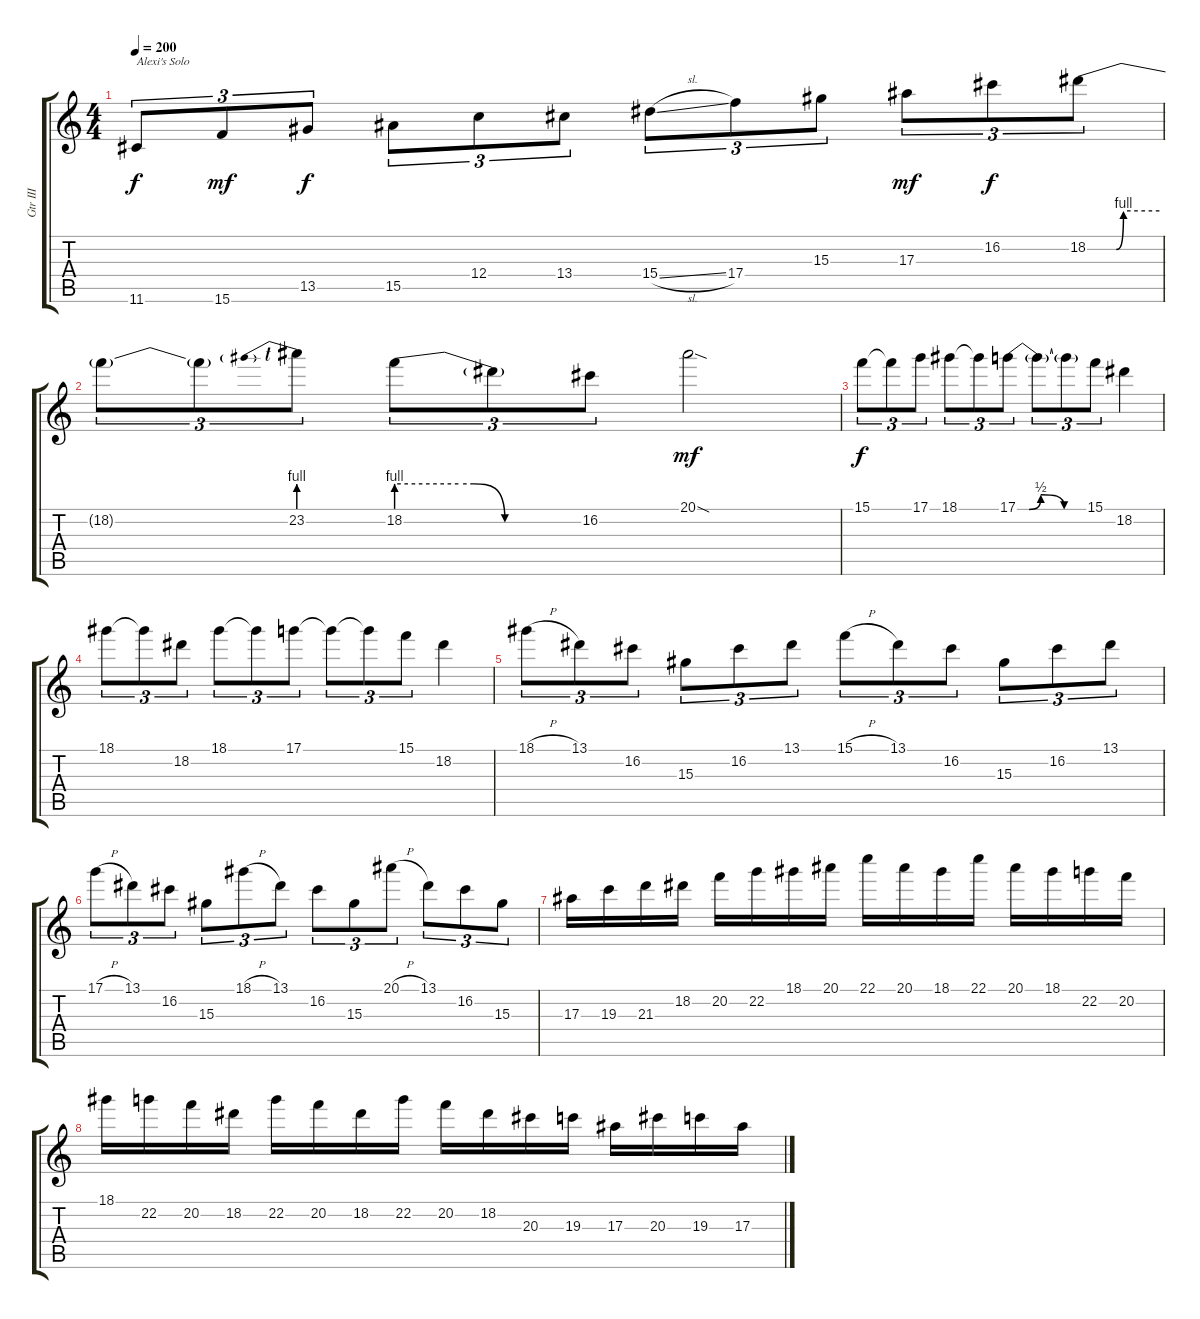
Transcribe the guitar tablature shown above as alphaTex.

\track ("Gtr III" "Gtr III") {instrument distortionguitar}
\staff {score tabs}
\tuning (D4 A3 F3 C3 G2 D2) {hide}
\ts (4 4)
\tempo 200
\clef g2
\ks c
11.6.8{tu (3 2) txt "Alexi's Solo" dy f} 15.6.8{tu (3 2) dy mf} 13.5.8{tu (3 2) dy f} 15.5.8{tu (3 2)} 12.4.8{tu (3 2)} 13.4.8{tu (3 2)} 15.4{sl}.8{tu (3 2)} 17.4.8{tu (3 2)} 15.3.8{tu (3 2)} 17.3.8{tu (3 2) dy mf} 16.2.8{tu (3 2) dy f} 18.2{be (custom 0 0 24 0 30 4 60 4)}.8{tu (3 2)} |
18.2{t}.8{tu (3 2)} 18.2{t}.8{tu (3 2)} 23.2{be (prebend 0 4 60 4) lf 1}.8{tu (3 2)} 18.2{be (custom 0 4 20 4 25 4 35 0 40 0 60 0)}.8{tu (3 2)} 18.2{t}.8{tu (3 2)} 16.2.8{tu (3 2)} 20.1{sod}.2{dy mf} |
15.1.8{tu (3 2) dy f} 15.1{t}.8{tu (3 2)} 17.1.8{tu (3 2)} 18.1.8{tu (3 2)} 18.1{t}.8{tu (3 2)} 17.1{be (custom 0 0 2 0 10 0 20 2 40 0 60 0)}.8{tu (3 2)} 17.1{t}.8{tu (3 2)} 17.1{t}.8{tu (3 2)} 15.1.8{tu (3 2)} 18.2.4 |
18.1.8{tu (3 2)} 18.1{t}.8{tu (3 2)} 18.2.8{tu (3 2)} 18.1.8{tu (3 2)} 18.1{t}.8{tu (3 2)} 17.1.8{tu (3 2)} 17.1{t}.8{tu (3 2)} 17.1{t}.8{tu (3 2)} 15.1.8{tu (3 2)} 18.2.4 |
18.1{h}.8{tu (3 2)} 13.1.8{tu (3 2)} 16.2.8{tu (3 2)} 15.3.8{tu (3 2)} 16.2.8{tu (3 2)} 13.1.8{tu (3 2)} 15.1{h}.8{tu (3 2)} 13.1.8{tu (3 2)} 16.2.8{tu (3 2)} 15.3.8{tu (3 2)} 16.2.8{tu (3 2)} 13.1.8{tu (3 2)} |
17.1{h}.8{tu (3 2)} 13.1.8{tu (3 2)} 16.2.8{tu (3 2)} 15.3.8{tu (3 2)} 18.1{h}.8{tu (3 2)} 13.1.8{tu (3 2)} 16.2.8{tu (3 2)} 15.3.8{tu (3 2)} 20.1{h}.8{tu (3 2)} 13.1.8{tu (3 2)} 16.2.8{tu (3 2)} 15.3.8{tu (3 2)} |
17.3.16 19.3.16 21.3.16 18.2.16 20.2.16 22.2.16 18.1.16 20.1.16 22.1.16 20.1.16 18.1.16 22.1.16 20.1.16 18.1.16 22.2.16 20.2.16 |
18.1.16 22.2.16 20.2.16 18.2.16 22.2.16 20.2.16 18.2.16 22.2.16 20.2.16 18.2.16 20.3.16 19.3.16 17.3.16 20.3.16 19.3.16 17.3.16
